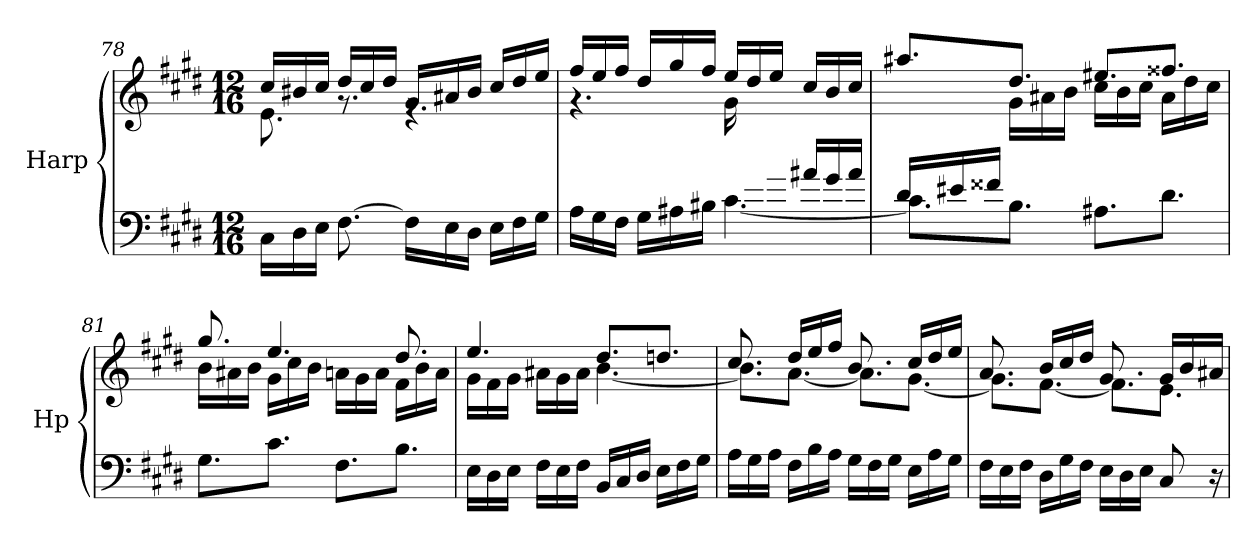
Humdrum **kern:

**kern	**kern
*part1	*part1
*staff2	*staff1
*I"Harp	*
*I'Hp	*
!!LO:LB:g=z
*clefF4	*clefG2
*k[f#c#g#d#]	*k[f#c#g#d#]
*M12/16	*M12/16
=78	=78
*	*^
16C#\LL	16cc#/LL	8.e\
16D#\	16b#X/	.
16E\JJ	16cc#/JJ	.
[8.F#\	16dd#/LL	8.rg
.	16cc#/	.
.	16dd#/JJ	.
16F#\LL]	16g#/LL	4.re
16E\	16a#X/	.
16D#\JJ	16b#/JJ	.
16E\LL	16cc#/LL	.
16F#\	16dd#/	.
16G#\JJ	16ee/JJ	.
=79	=79	=79
*^	*	*
4..ryy	16A\LL	16ff#/LL	4.rg
.	16G#\	16ee/	.
.	16F#\JJ	16ff#/JJ	.
.	16G#\LL	16dd#/LL	.
.	16A#X\	16gg#/	.
.	16B#X\JJ	16ff#/JJ	.
.	[4.c#\	16ee/LL	16g#\LL
16f#/	.	16dd#/	4ryy
16g#/JJ	.	16ee/JJ	.
16a#X/LL	.	16cc#/LL	.
16g#/	.	16b/	.
16a#/JJ	.	16cc#/JJ	16ryy
!!LO:PB:g=z	!!
=80	=80	=80	=80
16d#/LL	8.c#\L]	8.aa#X/L	8.ryy
16e#X/	.	.	.
16f##X/JJ	.	.	.
2ryy	8.B\J	8.dd#/J	16g#\LL
.	.	.	16a#X\
.	.	.	16b\JJ
.	8.A#X\L	8.ee#X/L	16cc#\LL
.	.	.	16b\
.	.	.	16cc#\JJ
.	8.d#\J	8.ff##X/J	16a#\LL
.	.	.	16dd#\
16ryy	.	.	16cc#\JJ
*v	*v	*	*
=81	=81	=81
8.G#\L	8.gg#/	16b\LL
.	.	16a#X\
.	.	16b\JJ
8.c#\J	4.ee/	16g#\LL
.	.	16cc#\
.	.	16b\JJ
8.F#\L	.	16an\LL
.	.	16g#\
.	.	16a\JJ
8.B\J	8.dd#/	16f#\LL
.	.	16b\
.	.	16a\JJ
!!LO:LB:g=z	!!
=82	=82	=82
16E\LL	4.ee/	16g#\LL
16D#\	.	16f#\
16E\JJ	.	16g#\JJ
16F#\LL	.	16a#X\LL
16E\	.	16g#\
16F#\JJ	.	16a#\JJ
16BB/LL	8.dd#/L	[4.b\
16C#/	.	.
16D#/JJ	.	.
16E\LL	8.ddn/J	.
16F#\	.	.
16G#\JJ	.	.
=83	=83	=83
16A\LL	8.cc#/	8.b\L]
16G#\	.	.
16A\JJ	.	.
16F#\LL	16dd#/LL	[8.a\J
16B\	16ee/	.
16A\JJ	16ff#/JJ	.
16G#\LL	8.b/	8.a\L]
16F#\	.	.
16G#\JJ	.	.
16E\LL	16cc#/LL	[8.g#\J
16A\	16dd#/	.
16G#\JJ	16ee/JJ	.
=84	=84	=84
16F#\LL	8.a/	8.g#\L]
16E\	.	.
16F#\JJ	.	.
16D#\LL	16b/LL	[8.f#\J
16G#\	16cc#/	.
16F#\JJ	16dd#/JJ	.
16E\LL	8.g#/	8.f#\L]
16D#\	.	.
16E\JJ	.	.
8C#/	16g#/LL	8.e\J
.	16b/	.
16r	16a#X/JJ	.
*	*v	*v
=	=
*-	*-
